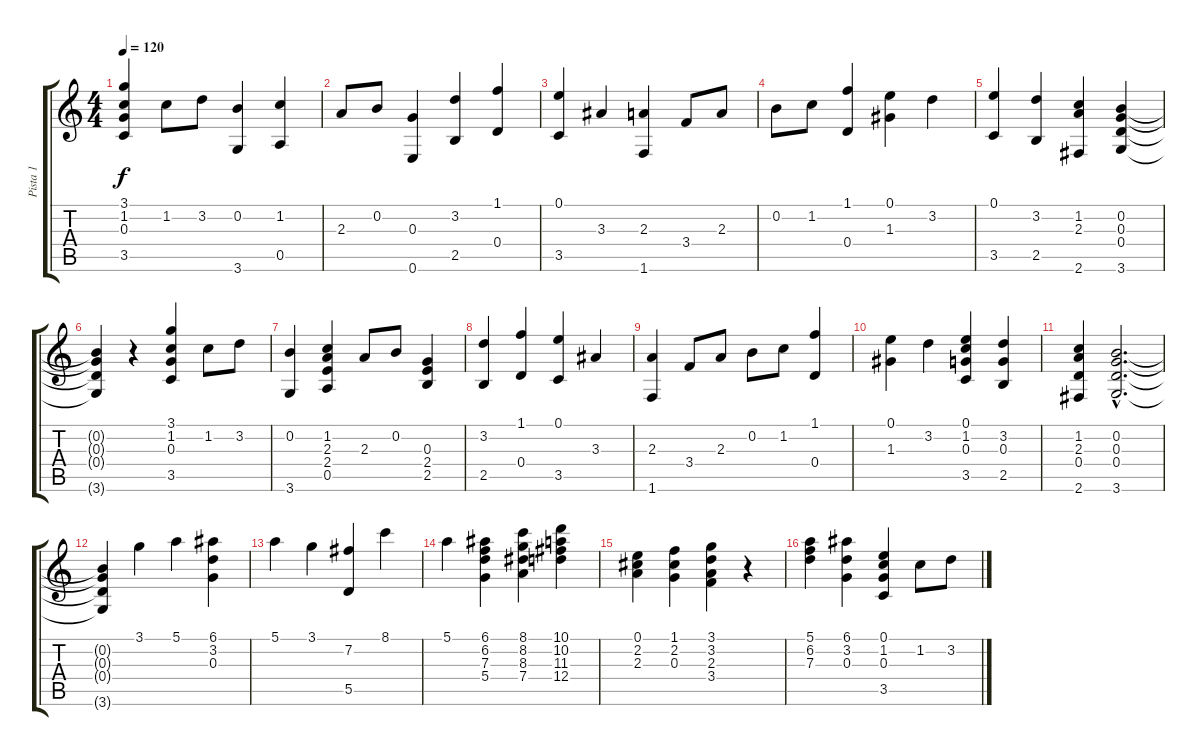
\track ("Pista 1" "Pista 1") {instrument acousticguitarnylon}
\staff {score tabs}
\tuning (E4 B3 G3 D3 A2 E2) {hide}
\ts (4 4)
\tempo 120
\clef g2
\ks c
(3.1 1.2 0.3 3.5).4{dy f} 1.2.8 3.2.8 (0.2 3.6).4 (1.2 0.5).4 |
2.3.8 0.2.8 (0.3 0.6).4 (3.2 2.5).4 (1.1 0.4).4 |
(0.1 3.5).4 3.3.4 (2.3 1.6).4 3.4.8 2.3.8 |
0.2.8 1.2.8 (1.1 0.4).4 (0.1 1.3).4 3.2.4 |
(0.1 3.5).4 (3.2 2.5).4 (1.2 2.3 2.6).4 (0.2 0.3 0.4 3.6).4 |
(0.2{t} 0.3{t} 0.4{t} 3.6{t}).4 r.4 (3.1 1.2 0.3 3.5).4 1.2.8 3.2.8 |
(0.2 3.6).4 (1.2 2.3 2.4 0.5).4 2.3.8 0.2.8 (0.3 2.4 2.5).4 |
(3.2 2.5).4 (1.1 0.4).4 (0.1 3.5).4 3.3.4 |
(2.3 1.6).4 3.4.8 2.3.8 0.2.8 1.2.8 (1.1 0.4).4 |
(0.1 1.3).4 3.2.4 (0.1 1.2 0.3 3.5).4 (3.2 0.3 2.5).4 |
(1.2 2.3 0.4 2.6).4 (0.2{hac} 0.3{hac} 0.4{hac} 3.6{hac}).2{d} |
(0.2{t} 0.3{t} 0.4{t} 3.6{t}).4 3.1.4 5.1.4 (6.1 3.2 0.3).4 |
5.1.4 3.1.4 (7.2 5.5).4 8.1.4 |
5.1.4 (6.1 6.2 7.3 5.4).4 (8.1 8.2 8.3 7.4).4 (10.1 10.2 11.3 12.4).4 |
(0.1 2.2 2.3).4 (1.1 2.2 0.3).4 (3.1 3.2 2.3 3.4).4 r.4 |
(5.1 6.2 7.3).4 (6.1 3.2 0.3).4 (0.1 1.2 0.3 3.5).4 1.2.8 3.2.8
